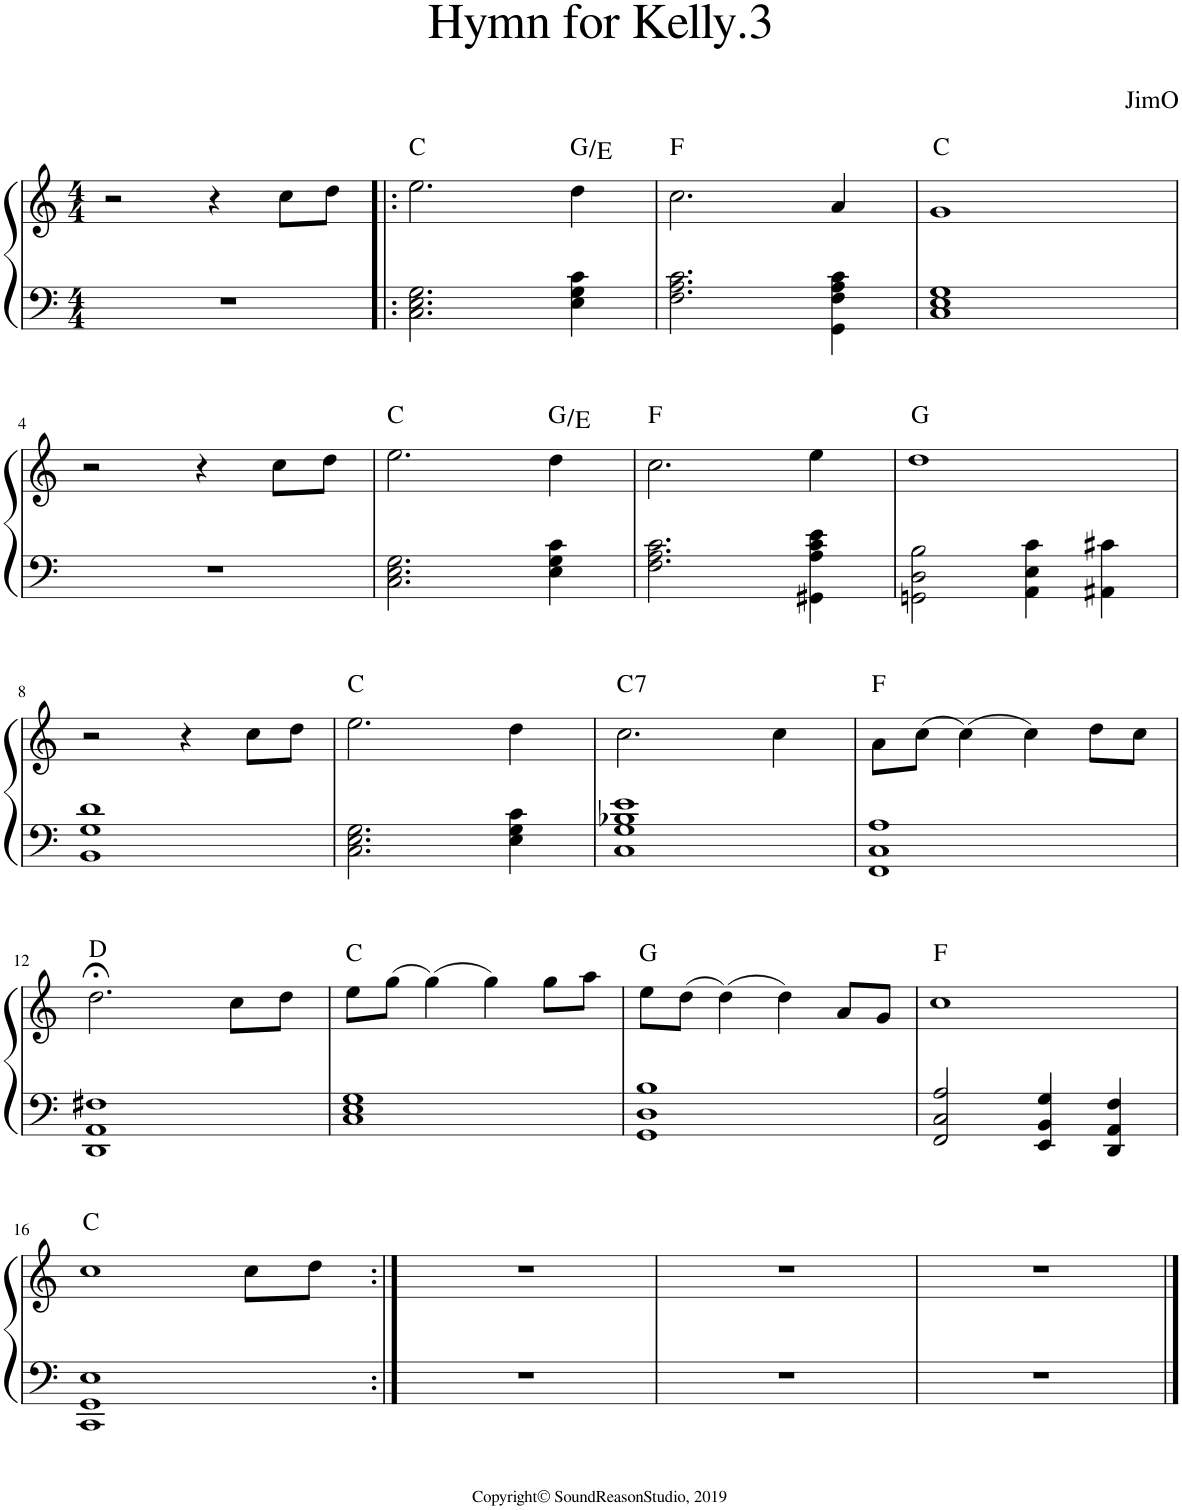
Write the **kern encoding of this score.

**kern	**kern	**harte
*part1	*part1	*part1
*staff2	*staff1	*
*I"Piano	*	*
*I'Pno.	*	*
*clefF4	*clefG2	*
*k[]	*k[]	*
*M4/4	*M4/4	*
=	=	=
*	*^	*
1r	2r	2.ryy	.
.	4r	.	.
.	8ryy	8cc\L	.
.	8ryy	8dd\J	.
*	*v	*v	*
=1!|:	=1!|:	=1!|:
2.C\ 2.E\ 2.G\	2.ee\	C:maj
4E\ 4G\ 4c\	4dd\	G:maj/6
=2	=2	=2
2.F\ 2.A\ 2.c\	2.cc\	F:maj
4GG\ 4F\ 4A\ 4c\	4a/	.
=3	=3	=3
1C 1E 1G	1g	C:maj
!!LO:LB:g=z
=4	=4	=4
1r	2r	.
.	4r	.
.	8cc\L	.
.	8dd\J	.
=5	=5	=5
2.C\ 2.E\ 2.G\	2.ee\	C:maj
4E\ 4G\ 4c\	4dd\	G:maj/6
=6	=6	=6
2.F\ 2.A\ 2.c\	2.cc\	F:maj
4GG#X\ 4A\ 4c\ 4e\	4ee\	.
=7	=7	=7
2GGn\ 2D\ 2B\	1dd	G:maj
4AA\ 4E\ 4c\	.	.
4AA#X\ 4c#X\	.	.
!!LO:LB:g=z
=8	=8	=8
1BB 1G 1d	2r	.
.	4r	.
.	8cc\L	.
.	8dd\J	.
=9	=9	=9
2.C\ 2.E\ 2.G\	2.ee\	C:maj
4E\ 4G\ 4c\	4dd\	.
=10	=10	=10
!	!	!LO:H:kt=7
1C 1G 1B-X 1e	2.cc\	C:7
.	4cc\	.
=11	=11	=11
1FF 1C 1A	8a\L	F:maj
.	(8cc\J	.
.	(4cc\)	.
.	4cc\)	.
.	8dd\L	.
.	8cc\J	.
!!LO:LB:g=z
=12	=12	=12
1DD 1AA 1F#X	2.dd;<\	D:maj
.	8cc\L	.
.	8dd\J	.
=13	=13	=13
1C 1E 1G	8ee\L	C:maj
.	(8gg\J	.
.	(4gg\)	.
.	4gg\)	.
.	8gg\L	.
.	8aa\J	.
=14	=14	=14
1GG 1D 1B	8ee\L	G:maj
.	(8dd\J	.
.	(4dd\)	.
.	4dd\)	.
.	8a/L	.
.	8g/J	.
=15	=15	=15
2FF/ 2C/ 2A/	1cc	F:maj
4EE/ 4BB/ 4G/	.	.
4DD/ 4AA/ 4F/	.	.
!!LO:LB:g=z
=16	=16	=16
*	*^	*
1CC 1GG 1E	1cc	2.ryy	C:maj
.	.	8cc\L	.
.	.	8dd\J	.
*	*v	*v	*
=17:|!	=17:|!	=17:|!
1r	1r	.
=18	=18	=18
1r	1r	.
=19	=19	=19
1r	1r	.
==	==	==
*-	*-	*-
